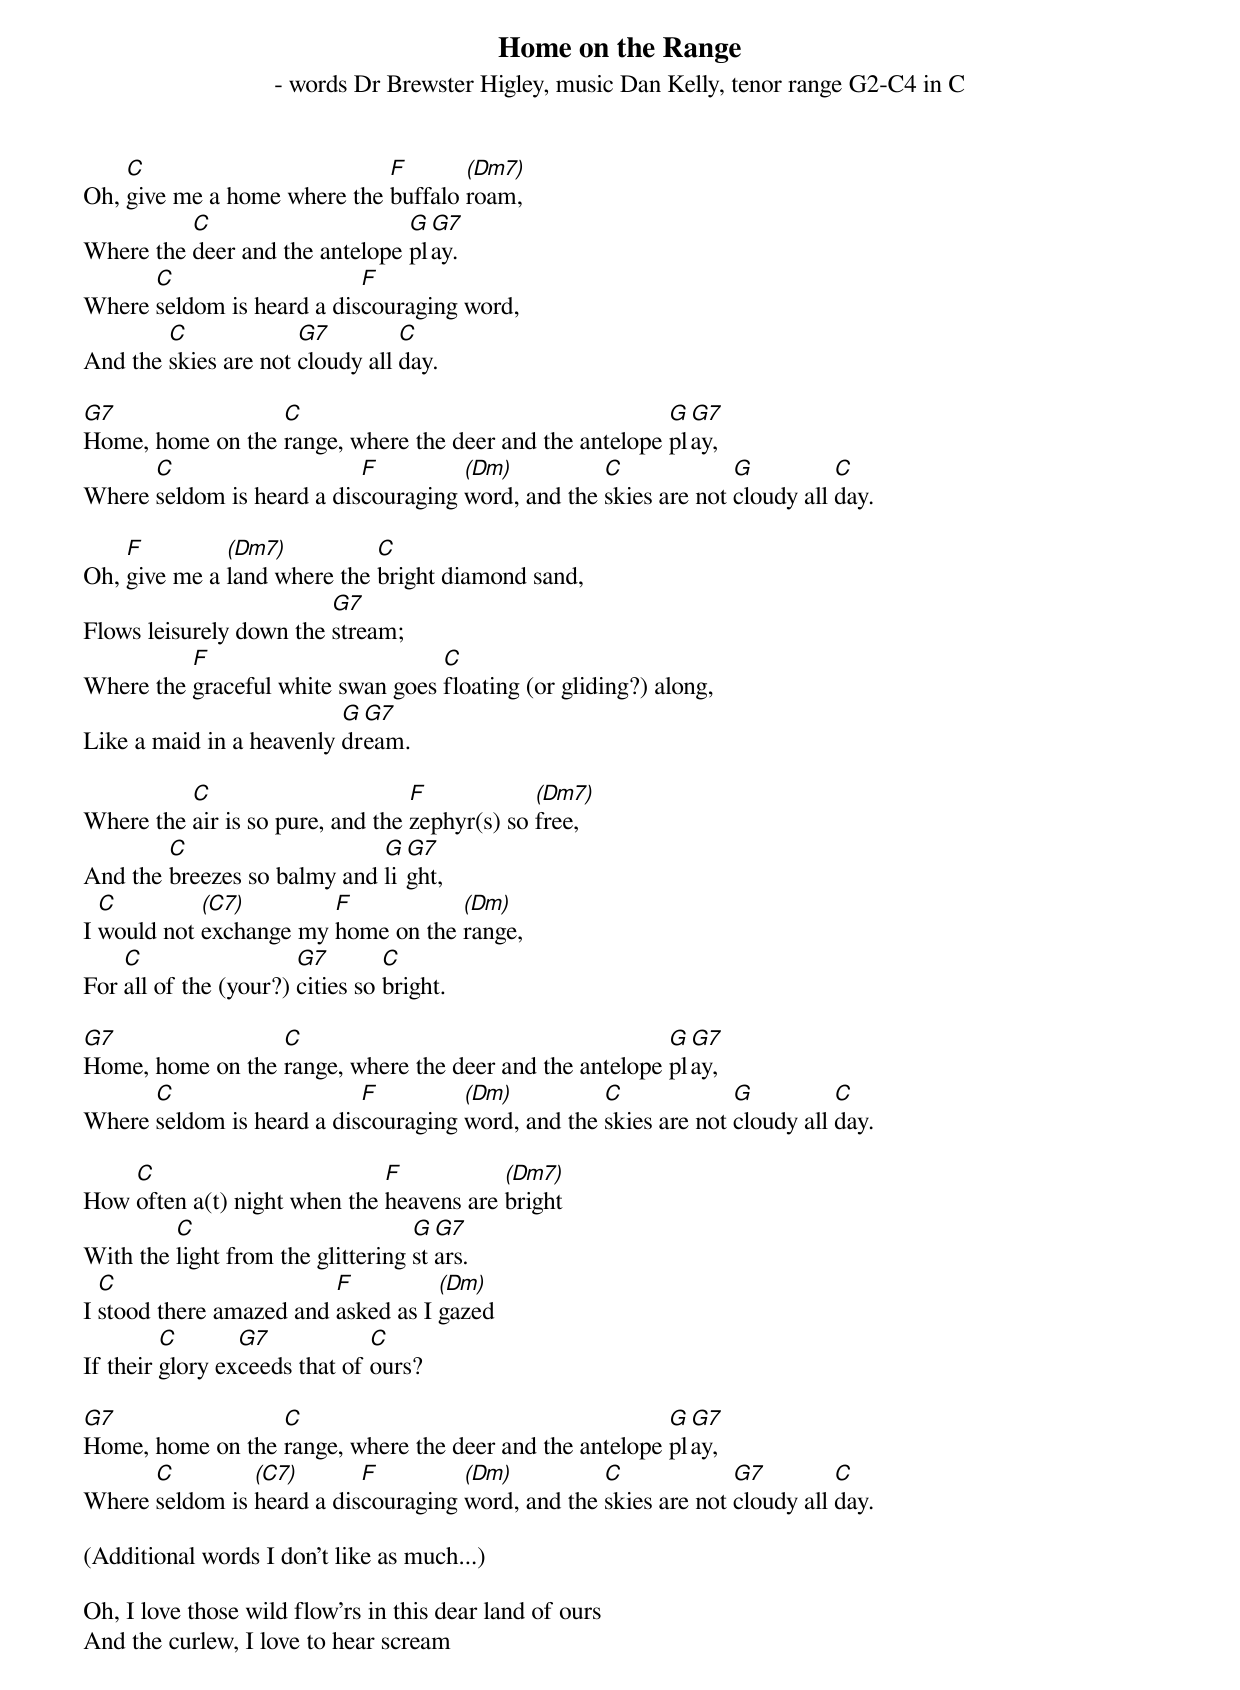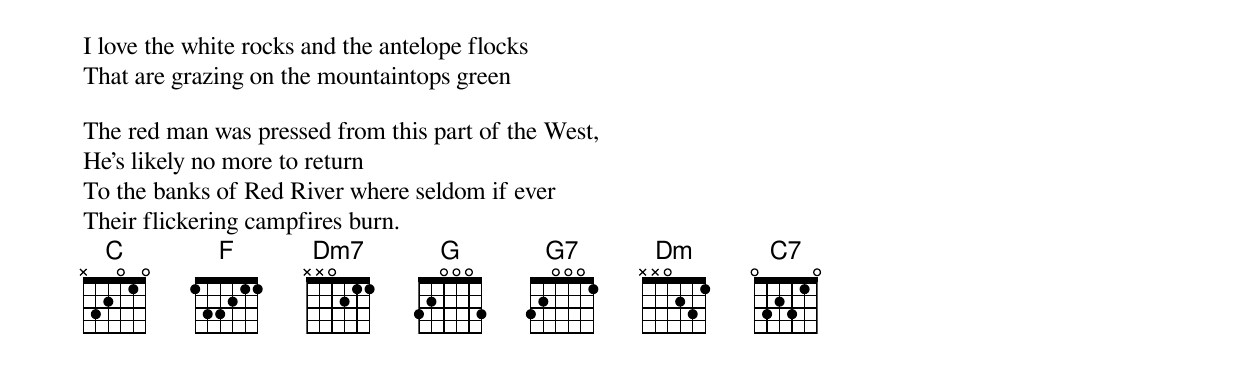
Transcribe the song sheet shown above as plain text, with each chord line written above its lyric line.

Home on the Range
 - words Dr Brewster Higley, music Dan Kelly, tenor range G2-C4 in C

    C                        F       (Dm7)
Oh, give me a home where the buffalo roam,
          C                     G G7
Where the deer and the antelope play.
      C                    F
Where seldom is heard a discouraging word,
        C             G7         C
And the skies are not cloudy all day.

G7                C                                      G G7
Home, home on the range, where the deer and the antelope play,
      C                    F         (Dm)          C             G          C
Where seldom is heard a discouraging word, and the skies are not cloudy all day.

    F         (Dm7)          C
Oh, give me a land where the bright diamond sand,
                         G7
Flows leisurely down the stream;
          F                        C
Where the graceful white swan goes floating (or gliding?) along,
                          G G7
Like a maid in a heavenly dream.

          C                       F            (Dm7)
Where the air is so pure, and the zephyr(s) so free,
        C                    G G7
And the breezes so balmy and light,
  C         (C7)        F           (Dm)
I would not exchange my home on the range,
    C                  G7        C
For all of the (your?) cities so bright.

G7                C                                      G G7
Home, home on the range, where the deer and the antelope play,
      C                    F         (Dm)          C             G          C
Where seldom is heard a discouraging word, and the skies are not cloudy all day.

    C                         F           (Dm7)
How often a(t) night when the heavens are bright
         C                         G G7
With the light from the glittering stars.
  C                      F          (Dm)
I stood there amazed and asked as I gazed
         C       G7            C
If their glory exceeds that of ours?

G7                C                                      G G7
Home, home on the range, where the deer and the antelope play,
      C         (C7)       F         (Dm)          C             G7         C
Where seldom is heard a discouraging word, and the skies are not cloudy all day.

(Additional words I don't like as much...)

Oh, I love those wild flow'rs in this dear land of ours
And the curlew, I love to hear scream
I love the white rocks and the antelope flocks
That are grazing on the mountaintops green

The red man was pressed from this part of the West,
He's likely no more to return
To the banks of Red River where seldom if ever
Their flickering campfires burn.
